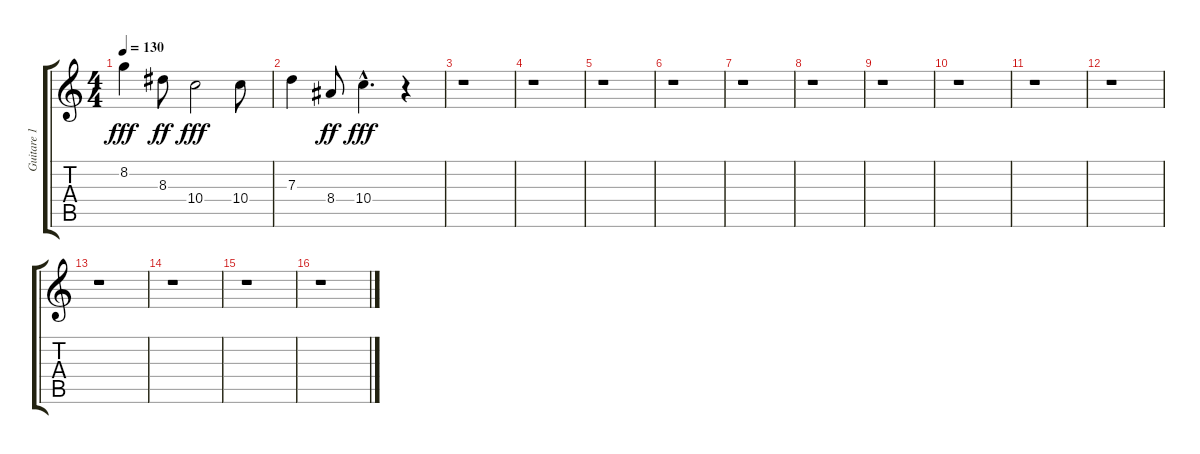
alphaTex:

\track ("Guitare 1" "Guitare 1") {instrument distortionguitar}
\staff {score tabs}
\tuning (E4 B3 G3 D3 A2 E2) {hide}
\ts (4 4)
\tempo 130
\clef g2
\ks c
8.2.4{dy fff} 8.3.8{dy ff} 10.4.2{dy fff} 10.4.8 |
7.3.4 8.4.8{dy ff} 10.4{hac}.4{d dy fff} r.4 |
r.1 |
r.1 |
r.1 |
r.1 |
r.1 |
r.1 |
r.1 |
r.1 |
r.1 |
r.1 |
r.1 |
r.1 |
r.1 |
r.1
